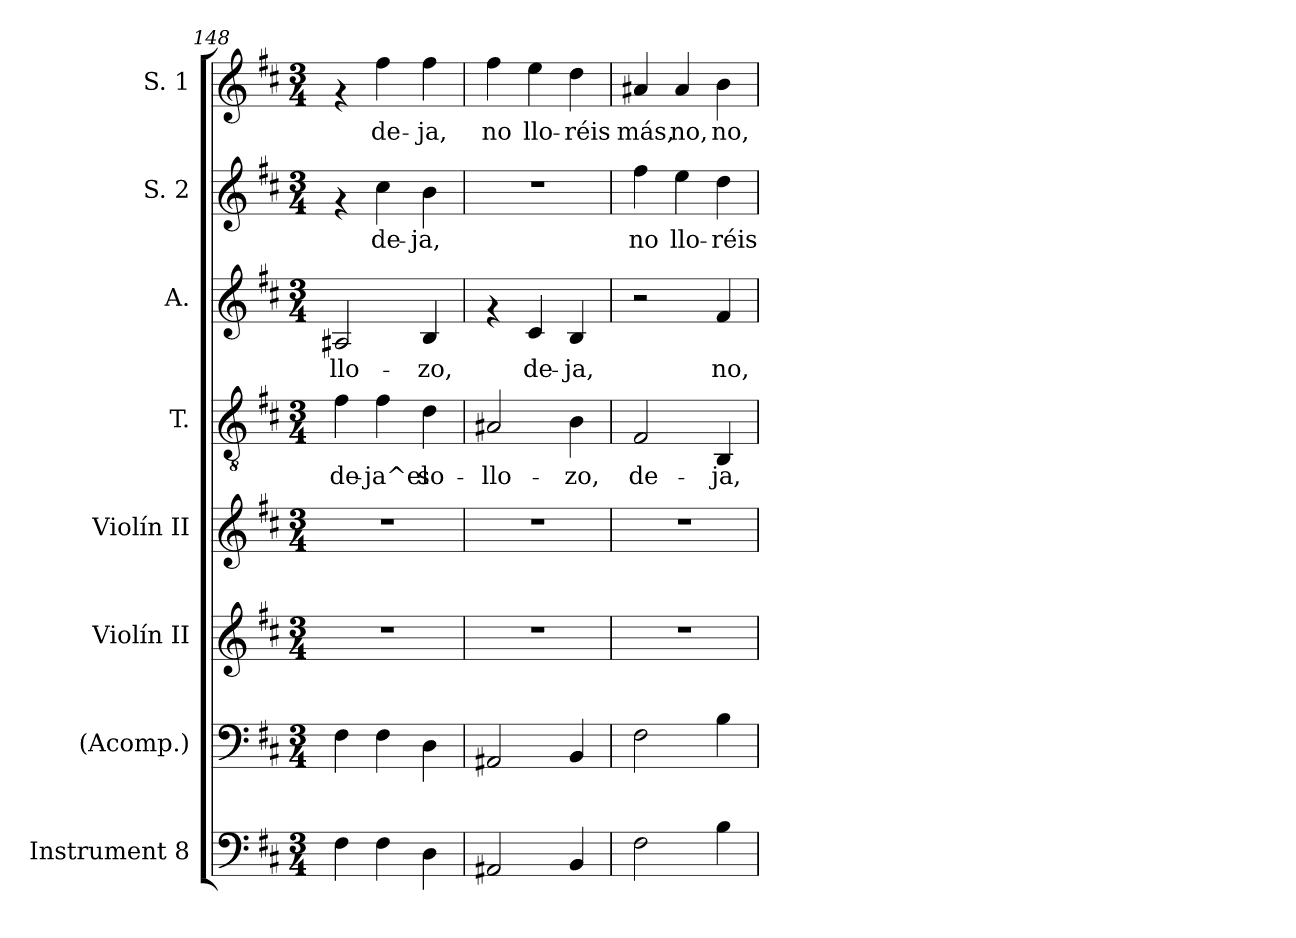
**kern	**kern	**kern	**kern	**kern	**text	**kern	**text	**kern	**text	**kern	**text
*part8	*part7	*part6	*part5	*part4	*part4	*part3	*part3	*part2	*part2	*part1	*part1
*staff8	*staff7	*staff6	*staff5	*staff4	*staff4	*staff3	*staff3	*staff2	*staff2	*staff1	*staff1
*I"Instrument 8	*I"(Acomp.)	*I"Violín II	*I"Violín II	*I"T.	*	*I"A.	*	*I"S. 2	*	*I"S. 1	*
*	*	*	*I'Violín I	*I'T.	*	*I'A.	*	*I'S. 2	*	*I'S. 1	*
*clefF4	*clefF4	*clefG2	*clefG2	*clefGv2	*	*clefG2	*	*clefG2	*	*clefG2	*
*k[f#c#]	*k[f#c#]	*k[f#c#]	*k[f#c#]	*k[f#c#]	*	*k[f#c#]	*	*k[f#c#]	*	*k[f#c#]	*
*D:	*D:	*D:	*D:	*D:	*	*D:	*	*D:	*	*D:	*
*M3/4	*M3/4	*M3/4	*M3/4	*M3/4	*	*M3/4	*	*M3/4	*	*M3/4	*
=148	=148	=148	=148	=148	=148	=148	=148	=148	=148	=148	=148
!	!	!	!	!	!LO:LY:b:cj	!	!LO:LY:b	!	!	!	!
4F#\	4F#\	2.r	2.r	4f#\	de-	2A#X/	-llo-	4rf	.	4rf	.
!	!	!	!	!	!LO:LY:b:cj	!	!	!	!LO:LY:b:cj	!	!LO:LY:b:cj
4F#\	4F#\	.	.	4f#\	-ja^el	.	.	4cc#\	de-	4ff#\	de-
!	!	!	!	!	!LO:LY:b:cj	!	!LO:LY:b	!	!LO:LY:b:cj	!	!LO:LY:b:cj
4D\	4D\	.	.	4d\	so-	4B/	-zo,	4b\	-ja,	4ff#\	-ja,
=149	=149	=149	=149	=149	=149	=149	=149	=149	=149	=149	=149
!	!	!	!	!	!LO:LY:b:cj	!	!	!	!	!	!LO:LY:b:cj
2AA#X/	2AA#X/	2.r	2.r	2A#X/	-llo-	4rf	.	2.r	.	4ff#\	no
!	!	!	!	!	!	!	!LO:LY:b	!	!	!	!LO:LY:b:cj
.	.	.	.	.	.	4c#/	de-	.	.	4ee\	llo-
!	!	!	!	!	!LO:LY:b:cj	!	!LO:LY:b	!	!	!	!LO:LY:b:cj
4BB/	4BB/	.	.	4B\	-zo,	4B/	-ja,	.	.	4dd\	-réis
=150	=150	=150	=150	=150	=150	=150	=150	=150	=150	=150	=150
!	!	!	!	!	!LO:LY:b:cj	!	!	!	!LO:LY:b:cj	!	!LO:LY:b:cj
2F#\	2F#\	2.r	2.r	2F#/	de-	2r	.	4ff#\	no	4a#X/	más,
!	!	!	!	!	!	!	!	!	!LO:LY:b:cj	!	!LO:LY:b:cj
.	.	.	.	.	.	.	.	4ee\	llo-	4a#/	no,
!	!	!	!	!	!LO:LY:b:cj	!	!LO:LY:b	!	!LO:LY:b:cj	!	!LO:LY:b:cj
4B\	4B\	.	.	4BB/	-ja,	4f#/	no,	4dd\	-réis	4b\	no,
=	=	=	=	=	=	=	=	=	=	=	=
*-	*-	*-	*-	*-	*-	*-	*-	*-	*-	*-	*-
